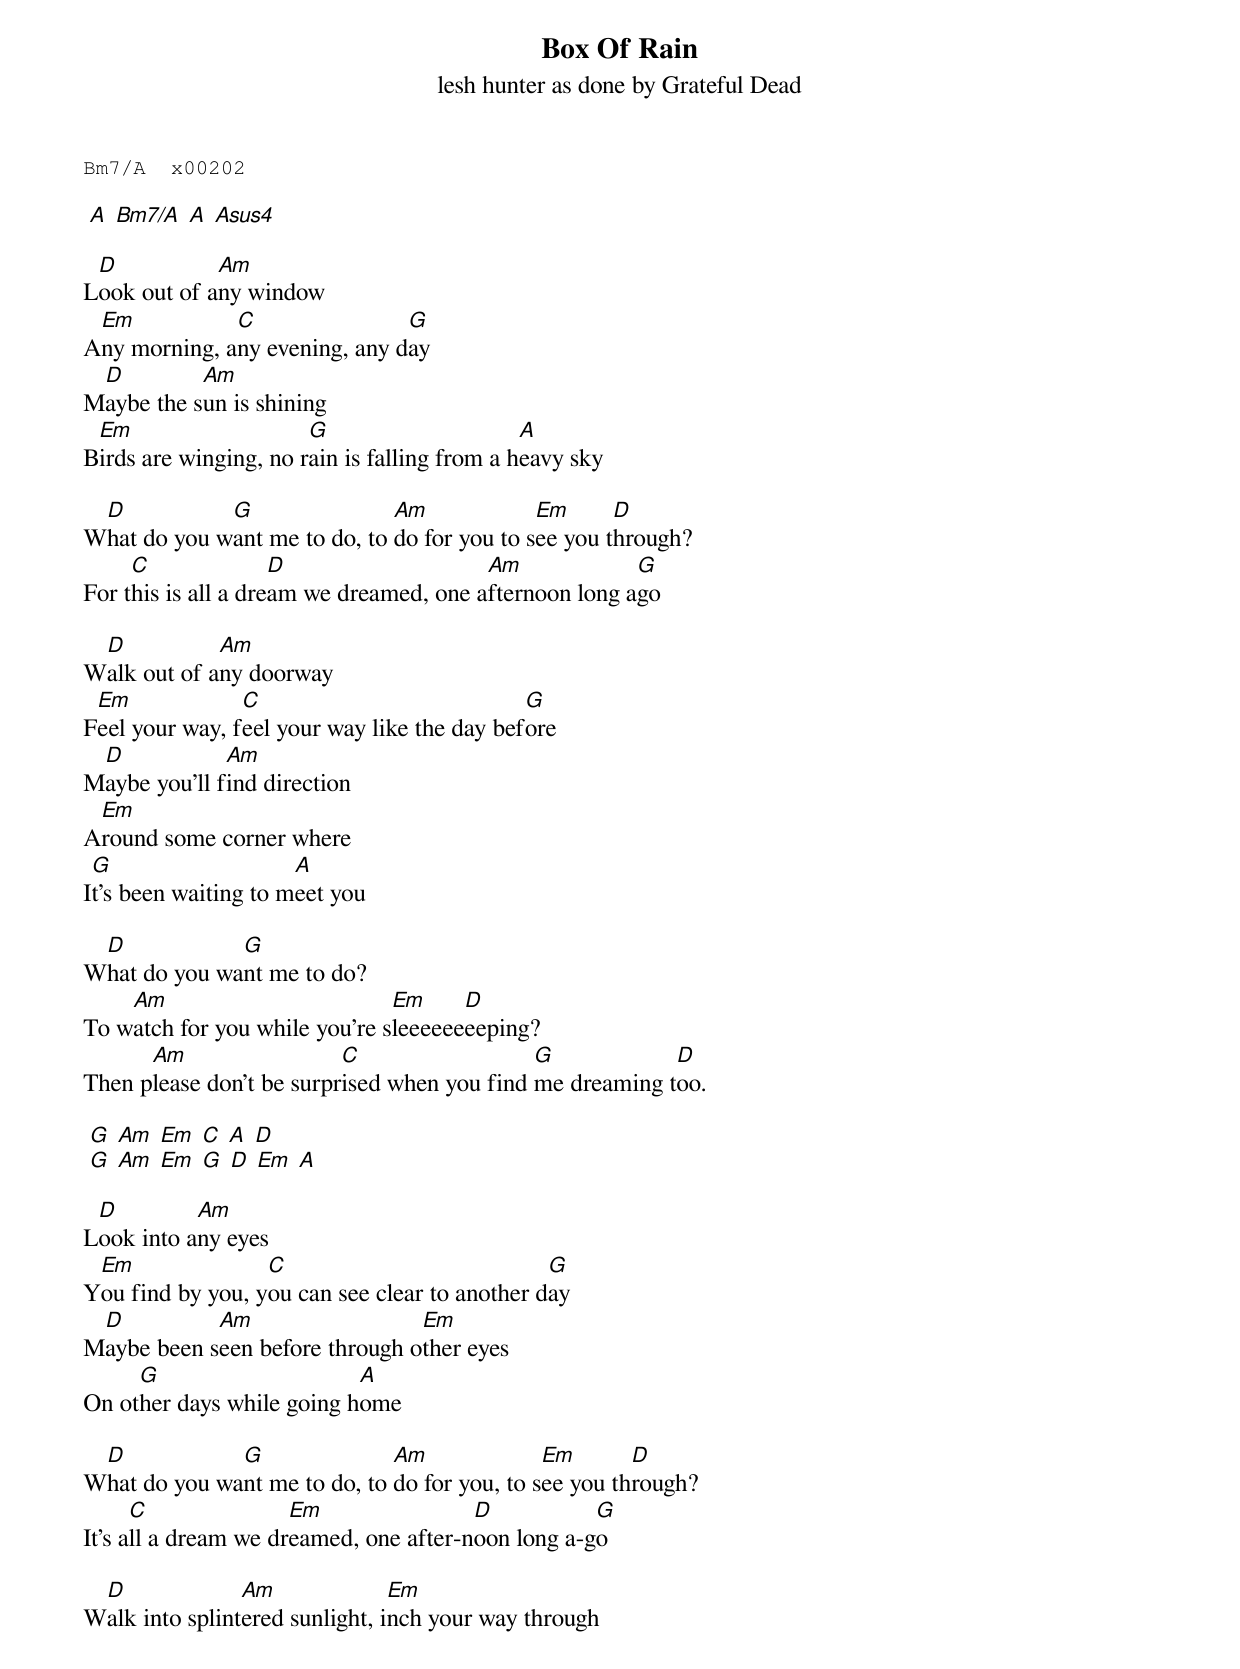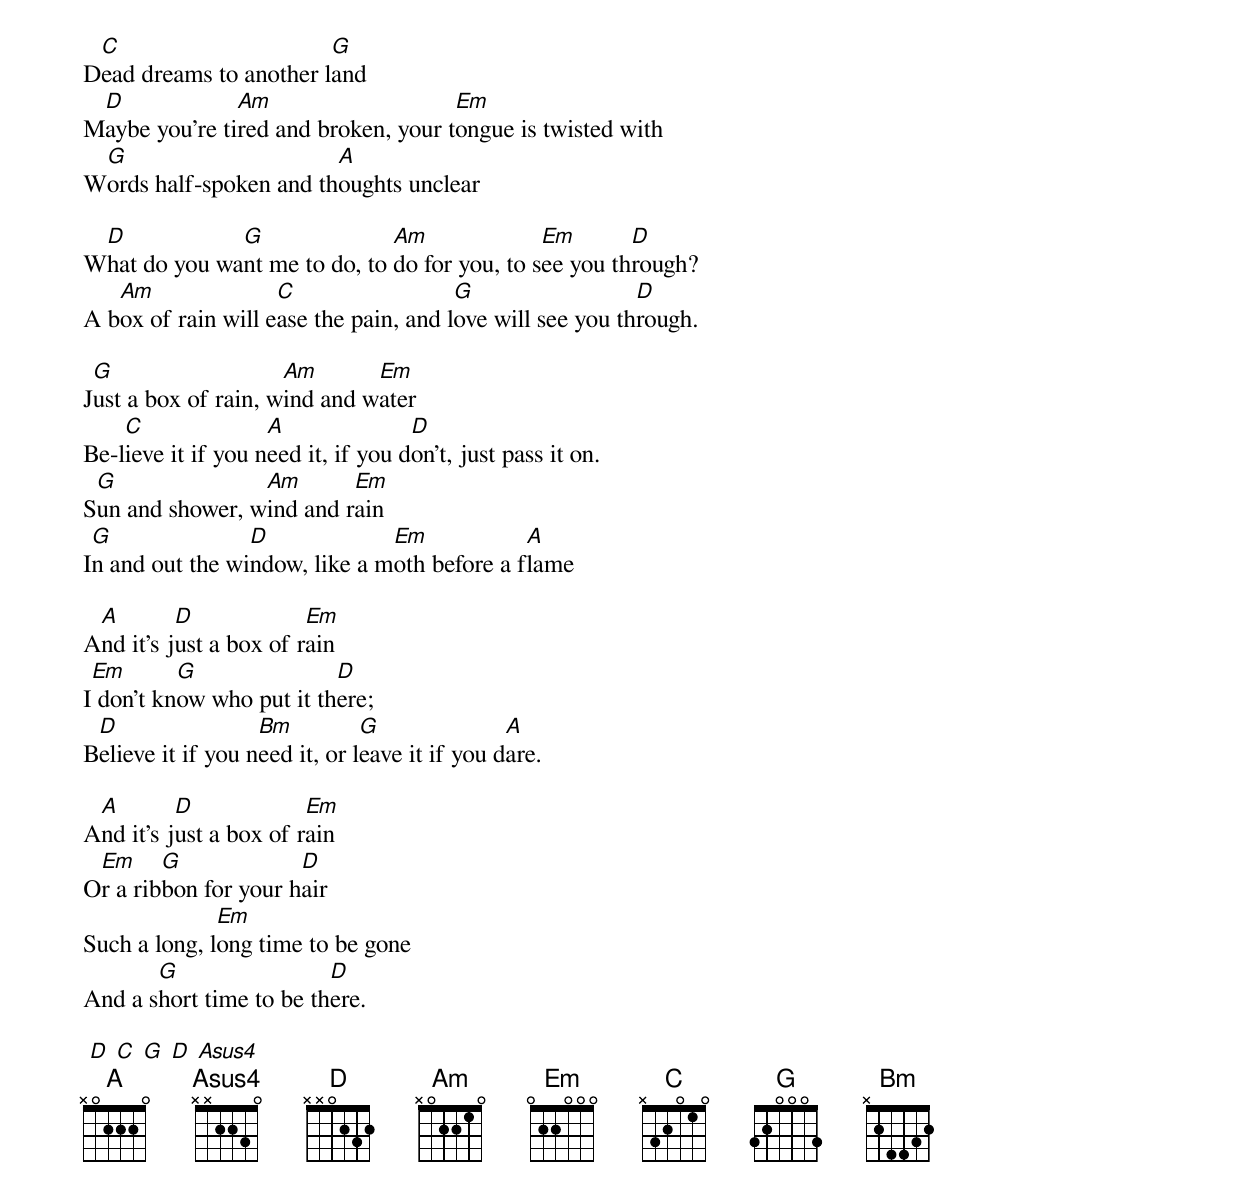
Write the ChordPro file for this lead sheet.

{title: Box Of Rain}

{subtitle: lesh hunter as done by Grateful Dead}

{sot}
Bm7/A  x00202
{eot}

 [A] [Bm7/A] [A] [Asus4]

L[D]ook out of a[Am]ny window
A[Em]ny morning, a[C]ny evening, any d[G]ay
M[D]aybe the s[Am]un is shining
B[Em]irds are winging, no r[G]ain is falling from a h[A]eavy sky

W[D]hat do you w[G]ant me to do, to [Am]do for you to s[Em]ee you t[D]hrough?
For t[C]his is all a dre[D]am we dreamed, one a[Am]fternoon long a[G]go

W[D]alk out of a[Am]ny doorway
F[Em]eel your way, f[C]eel your way like the day bef[G]ore
M[D]aybe you'll f[Am]ind direction
A[Em]round some corner where
I[G]t's been waiting to m[A]eet you

W[D]hat do you wa[G]nt me to do?
To w[Am]atch for you while you're s[Em]leeeeee[D]eeping?
Then p[Am]lease don't be surpr[C]ised when you find [G]me dreaming t[D]oo.

 [G] [Am] [Em] [C] [A] [D]
 [G] [Am] [Em] [G] [D] [Em] [A]

L[D]ook into a[Am]ny eyes
Y[Em]ou find by you, y[C]ou can see clear to another d[G]ay
M[D]aybe been s[Am]een before through o[Em]ther eyes
On ot[G]her days while going h[A]ome

W[D]hat do you wa[G]nt me to do, to [Am]do for you, to s[Em]ee you th[D]rough?
It's a[C]ll a dream we dr[Em]eamed, one after-n[D]oon long a-g[G]o

W[D]alk into splint[Am]ered sunlight, i[Em]nch your way through
D[C]ead dreams to another l[G]and
M[D]aybe you're ti[Am]red and broken, your t[Em]ongue is twisted with
W[G]ords half-spoken and th[A]oughts unclear

W[D]hat do you wa[G]nt me to do, to [Am]do for you, to s[Em]ee you th[D]rough?
A b[Am]ox of rain will e[C]ase the pain, and l[G]ove will see you th[D]rough.

J[G]ust a box of rain, w[Am]ind and w[Em]ater
Be-l[C]ieve it if you n[A]eed it, if you d[D]on't, just pass it on.
S[G]un and shower, w[Am]ind and r[Em]ain
I[G]n and out the wi[D]ndow, like a m[Em]oth before a f[A]lame

A[A]nd it's j[D]ust a box of r[Em]ain
I[Em] don't kn[G]ow who put it th[D]ere;
B[D]elieve it if you n[Bm]eed it, or l[G]eave it if you d[A]are.

A[A]nd it's j[D]ust a box of r[Em]ain
O[Em]r a rib[G]bon for your h[D]air
Such a long, l[Em]ong time to be gone
And a s[G]hort time to be th[D]ere.

 [D] [C] [G] [D] [Asus4]
